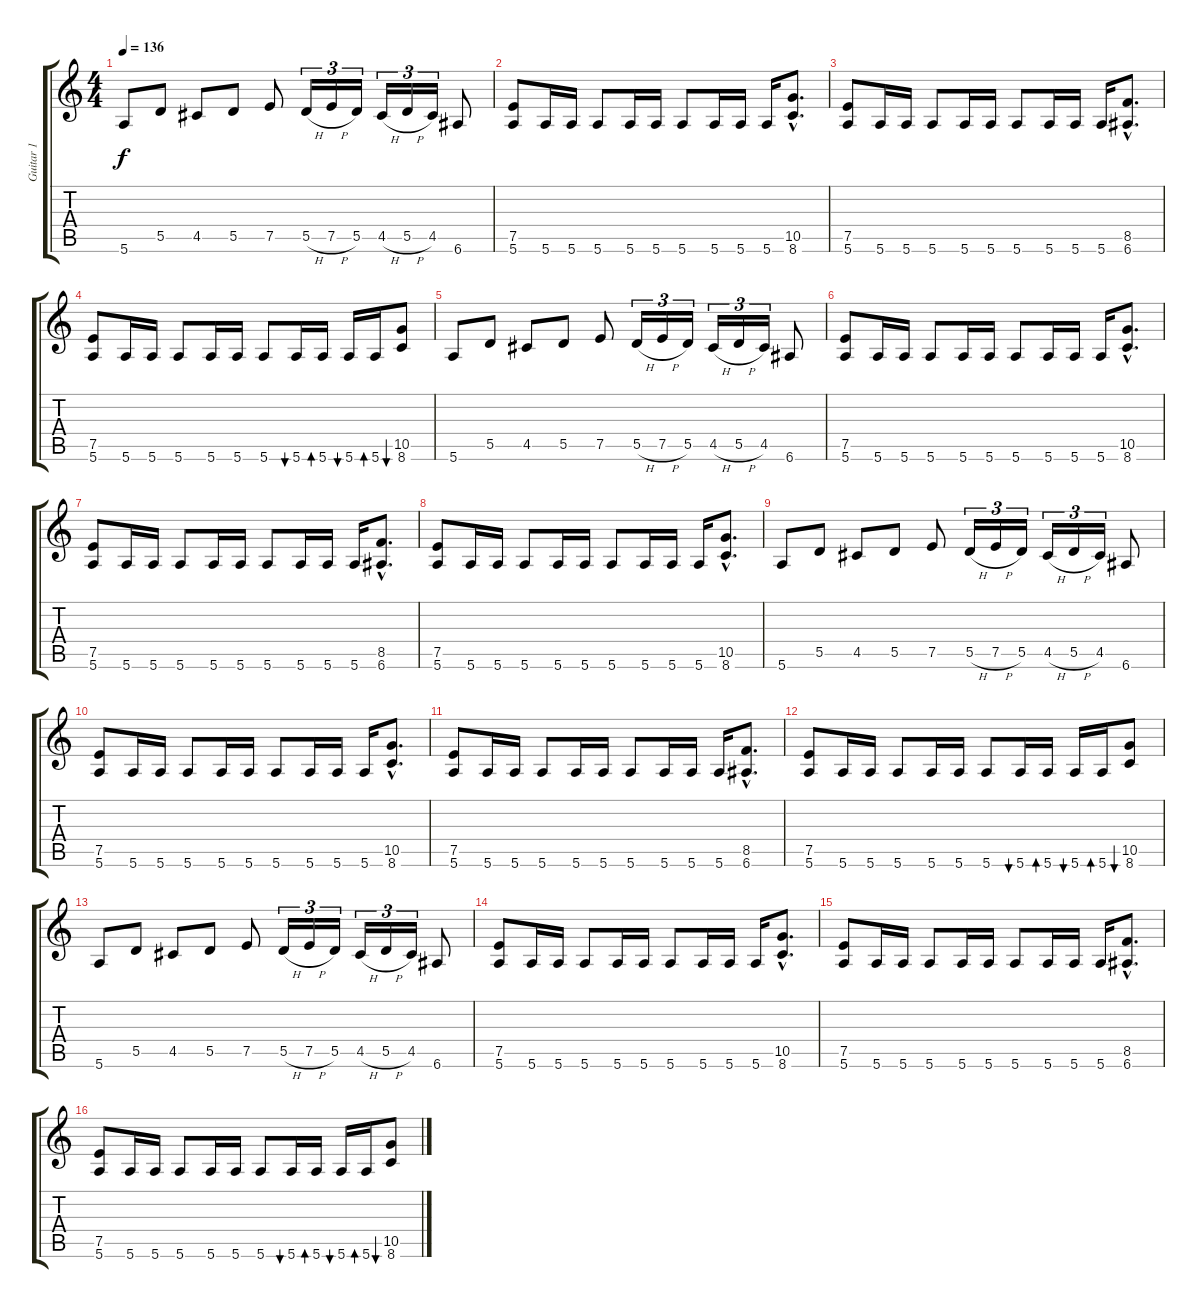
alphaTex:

\track ("Guitar 1" "Guitar 1") {instrument distortionguitar}
\staff {score tabs}
\tuning (E4 B3 G3 D3 A2 E2) {hide}
\ts (4 4)
\tempo 136
\clef g2
\ks c
5.6.8{dy f} 5.5.8 4.5.8 5.5.8 7.5.8 5.5{h}.16{tu (3 2)} 7.5{h}.16{tu (3 2)} 5.5.16{tu (3 2)} 4.5{h}.16{tu (3 2)} 5.5{h}.16{tu (3 2)} 4.5.16{tu (3 2)} 6.6.8 |
(7.5 5.6).8 5.6.16 5.6.16 5.6.8 5.6.16 5.6.16 5.6.8 5.6.16 5.6.16 5.6.16 (10.5{hac} 8.6{hac}).8{d} |
(7.5 5.6).8 5.6.16 5.6.16 5.6.8 5.6.16 5.6.16 5.6.8 5.6.16 5.6.16 5.6.16 (8.5{hac} 6.6{hac}).8{d} |
(7.5 5.6).8 5.6.16 5.6.16 5.6.8 5.6.16 5.6.16 5.6.8 5.6.16{bu 120} 5.6.16{bd 120} 5.6.16{bu 120} 5.6.16{bd 120} (10.5 8.6).8{bu 240} |
5.6.8 5.5.8 4.5.8 5.5.8 7.5.8 5.5{h}.16{tu (3 2)} 7.5{h}.16{tu (3 2)} 5.5.16{tu (3 2)} 4.5{h}.16{tu (3 2)} 5.5{h}.16{tu (3 2)} 4.5.16{tu (3 2)} 6.6.8 |
(7.5 5.6).8 5.6.16 5.6.16 5.6.8 5.6.16 5.6.16 5.6.8 5.6.16 5.6.16 5.6.16 (10.5{hac} 8.6{hac}).8{d} |
(7.5 5.6).8 5.6.16 5.6.16 5.6.8 5.6.16 5.6.16 5.6.8 5.6.16 5.6.16 5.6.16 (8.5{hac} 6.6{hac}).8{d} |
(7.5 5.6).8 5.6.16 5.6.16 5.6.8 5.6.16 5.6.16 5.6.8 5.6.16 5.6.16 5.6.16 (10.5{hac} 8.6{hac}).8{d} |
5.6.8 5.5.8 4.5.8 5.5.8 7.5.8 5.5{h}.16{tu (3 2)} 7.5{h}.16{tu (3 2)} 5.5.16{tu (3 2)} 4.5{h}.16{tu (3 2)} 5.5{h}.16{tu (3 2)} 4.5.16{tu (3 2)} 6.6.8 |
(7.5 5.6).8 5.6.16 5.6.16 5.6.8 5.6.16 5.6.16 5.6.8 5.6.16 5.6.16 5.6.16 (10.5{hac} 8.6{hac}).8{d} |
(7.5 5.6).8 5.6.16 5.6.16 5.6.8 5.6.16 5.6.16 5.6.8 5.6.16 5.6.16 5.6.16 (8.5{hac} 6.6{hac}).8{d} |
(7.5 5.6).8 5.6.16 5.6.16 5.6.8 5.6.16 5.6.16 5.6.8 5.6.16{bu 120} 5.6.16{bd 120} 5.6.16{bu 120} 5.6.16{bd 120} (10.5 8.6).8{bu 240} |
5.6.8 5.5.8 4.5.8 5.5.8 7.5.8 5.5{h}.16{tu (3 2)} 7.5{h}.16{tu (3 2)} 5.5.16{tu (3 2)} 4.5{h}.16{tu (3 2)} 5.5{h}.16{tu (3 2)} 4.5.16{tu (3 2)} 6.6.8 |
(7.5 5.6).8 5.6.16 5.6.16 5.6.8 5.6.16 5.6.16 5.6.8 5.6.16 5.6.16 5.6.16 (10.5{hac} 8.6{hac}).8{d} |
(7.5 5.6).8 5.6.16 5.6.16 5.6.8 5.6.16 5.6.16 5.6.8 5.6.16 5.6.16 5.6.16 (8.5{hac} 6.6{hac}).8{d} |
(7.5 5.6).8 5.6.16 5.6.16 5.6.8 5.6.16 5.6.16 5.6.8 5.6.16{bu 120} 5.6.16{bd 120} 5.6.16{bu 120} 5.6.16{bd 120} (10.5 8.6).8{bu 240}
